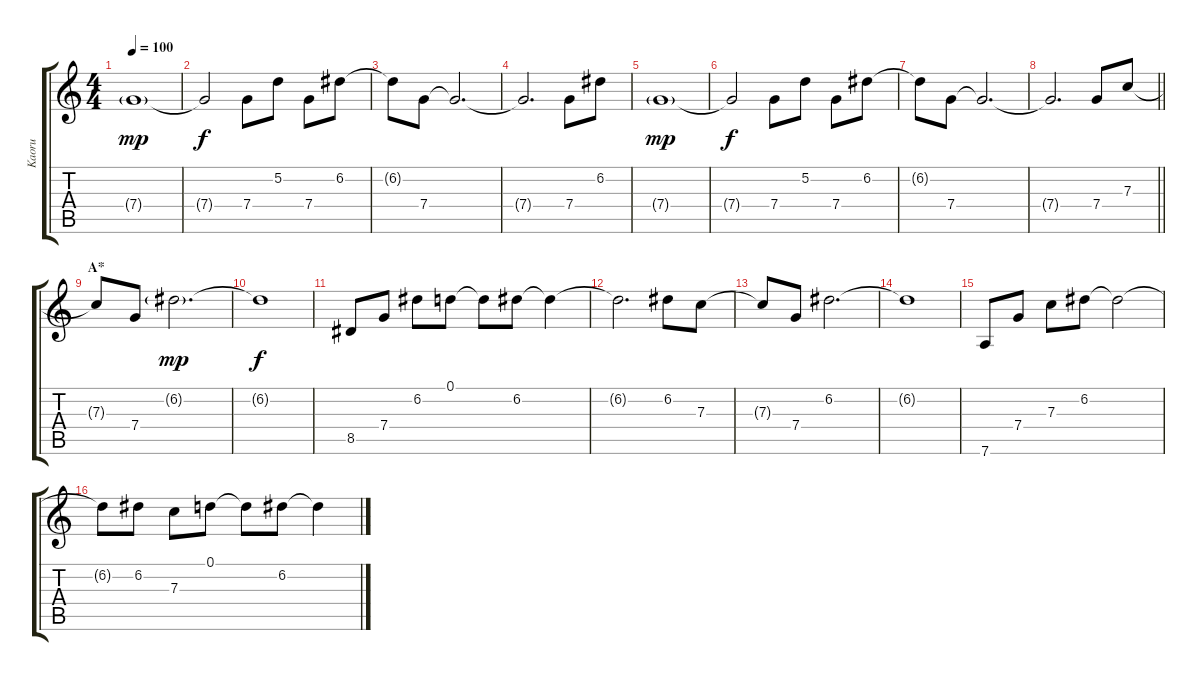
\track ("Kaoru" "Kaoru") {instrument acousticguitarsteel}
\staff {score tabs}
\tuning (D4 A3 F3 C3 G2 D2) {hide}
\ts (4 4)
\tempo 100
\clef g2
\ks c
7.4{g}.1{dy mp} |
7.4{t}.2{dy f} 7.4.8 5.2.8 7.4.8 6.2.8 |
6.2{t}.8 7.4.8 7.4{t}.2{d} |
7.4{t}.2{d} 7.4.8 6.2.8 |
7.4{g}.1{dy mp} |
7.4{t}.2{dy f} 7.4.8 5.2.8 7.4.8 6.2.8 |
6.2{t}.8 7.4.8 7.4{t}.2{d} |
\barLineRight lightlight
7.4{t}.2{d} 7.4.8 7.3.8 |
\section ("" "A*")
7.3{t}.8 7.4.8 6.2{g}.2{d dy mp} |
6.2{t}.1{dy f} |
8.5.8 7.4.8 6.2.8 0.1.8 0.1{t}.8 6.2.8 6.2{t}.4 |
6.2{t}.2{d} 6.2.8 7.3.8 |
7.3{t}.8 7.4.8 6.2.2{d} |
6.2{t}.1 |
7.6.8 7.4.8 7.3.8 6.2.8 6.2{t}.2 |
6.2{t}.8 6.2.8 7.3.8 0.1.8 0.1{t}.8 6.2.8 6.2{t}.4
